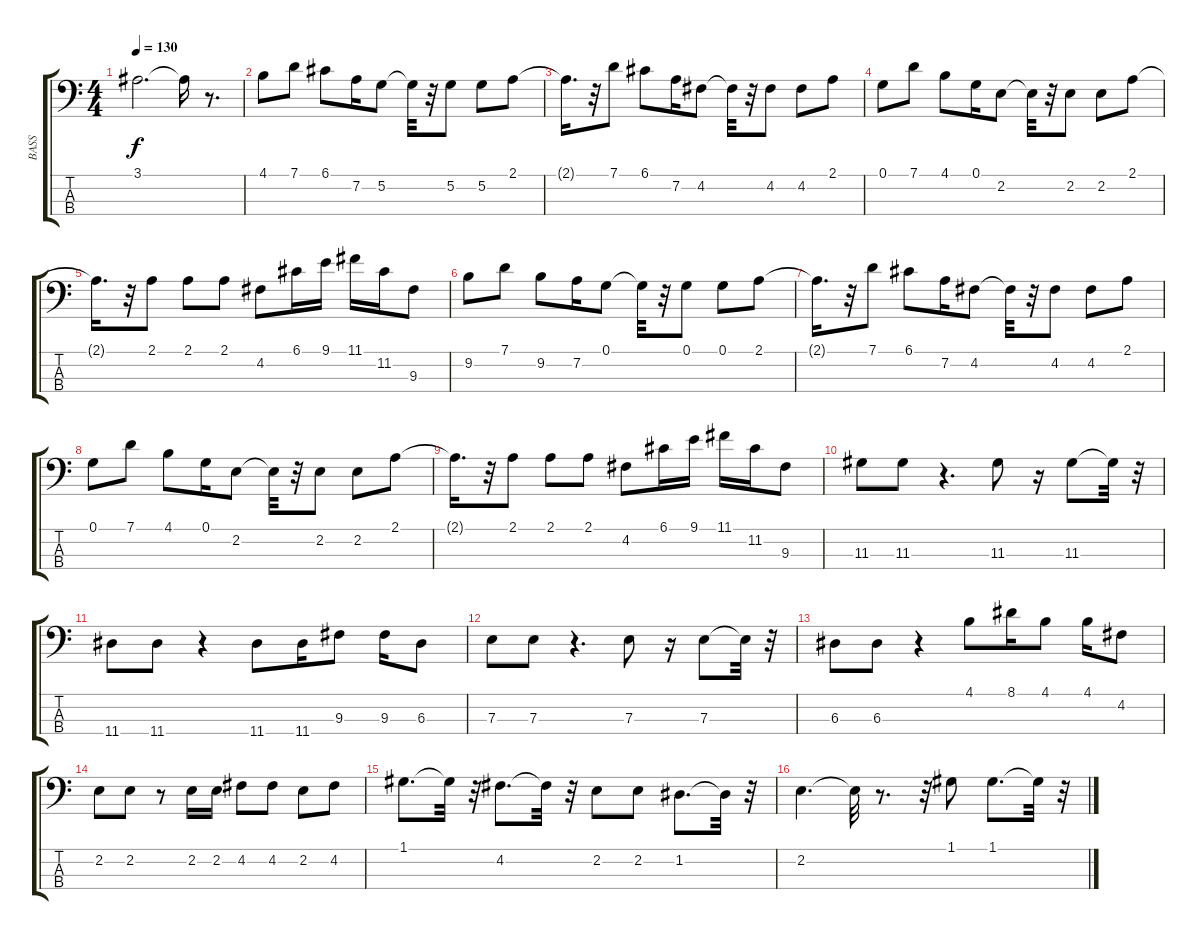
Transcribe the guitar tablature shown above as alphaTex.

\track ("BASS" "BASS") {instrument slapbass2}
\staff {score tabs}
\tuning (G2 D2 A1 E1) {hide}
\ts (4 4)
\tempo 130
\clef f4
\ks c
3.1.2{d dy f} 3.1{t}.16 r.8{d} |
4.1.8 7.1.8 6.1.8 7.2.16 5.2.8 5.2{t}.32 r.32 5.2.8 5.2.8 2.1.8 |
2.1{t}.16{d} r.32 7.1.8 6.1.8 7.2.16 4.2.8 4.2{t}.32 r.32 4.2.8 4.2.8 2.1.8 |
0.1.8 7.1.8 4.1.8 0.1.16 2.2.8 2.2{t}.32 r.32 2.2.8 2.2.8 2.1.8 |
2.1{t}.16{d} r.32 2.1.8 2.1.8 2.1.8 4.2.8 6.1.16 9.1.16 11.1.16 11.2.16 9.3.8 |
9.2.8 7.1.8 9.2.8 7.2.16 0.1.8 0.1{t}.32 r.32 0.1.8 0.1.8 2.1.8 |
2.1{t}.16{d} r.32 7.1.8 6.1.8 7.2.16 4.2.8 4.2{t}.32 r.32 4.2.8 4.2.8 2.1.8 |
0.1.8 7.1.8 4.1.8 0.1.16 2.2.8 2.2{t}.32 r.32 2.2.8 2.2.8 2.1.8 |
2.1{t}.16{d} r.32 2.1.8 2.1.8 2.1.8 4.2.8 6.1.16 9.1.16 11.1.16 11.2.16 9.3.8 |
11.3.8 11.3.8 r.4{d} 11.3.8 r.16 11.3.8 11.3{t}.32 r.32 |
11.4.8 11.4.8 r.4 11.4.8 11.4.16 9.3.8 9.3.16 6.3.8 |
7.3.8 7.3.8 r.4{d} 7.3.8 r.16 7.3.8 7.3{t}.32 r.32 |
6.3.8 6.3.8 r.4 4.1.8 8.1.16 4.1.8 4.1.16 4.2.8 |
2.2.8 2.2.8 r.8 2.2.16 2.2.16 4.2.8 4.2.8 2.2.8 4.2.8 |
1.1.8{d} 1.1{t}.32 r.32 4.2.8{d} 4.2{t}.32 r.32 2.2.8 2.2.8 1.2.8{d} 1.2{t}.32 r.32 |
2.2.4{d} 2.2{t}.32 r.8{d} r.32 1.1.8 1.1.8{d} 1.1{t}.32 r.32
